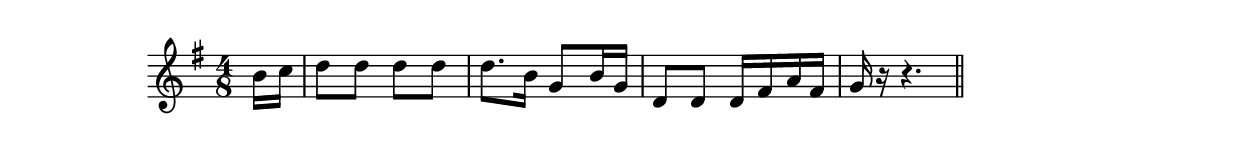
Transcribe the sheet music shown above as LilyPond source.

\version "2.14.0"
%{\header {
  title = "Wohin?"
  composer = "Franz Schubert"
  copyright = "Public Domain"
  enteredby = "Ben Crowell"
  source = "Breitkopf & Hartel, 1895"
}%}
%{\tempo 8 = 200
%}
\score{{\key g\major
\relative b' {
\time 4/8
\partial 16*2  b16 c | d8 d d d | d8. b16 g8 b16 g | d8 d d16 fis a fis | g r16 r4. \bar "||"
}
}}
